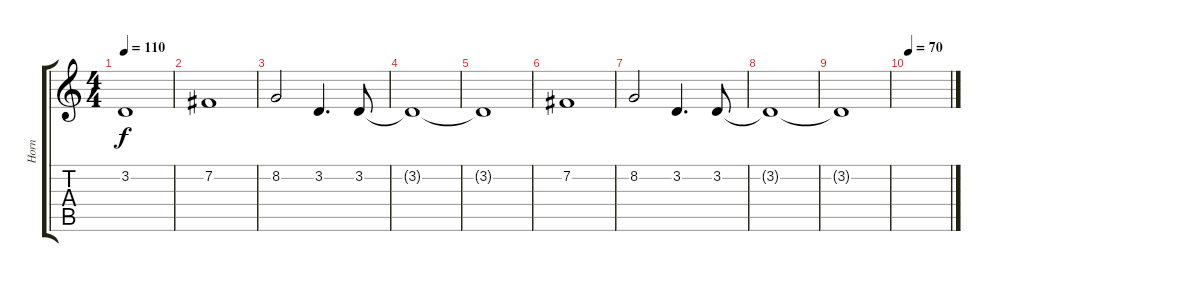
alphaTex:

\track ("Horn" "Horn") {instrument frenchhorn}
\staff {score tabs}
\tuning (E4 B3 G3 D3 A2 E2) {hide}
\ts (4 4)
\tempo 110
\clef g2
\ks c
3.2{t}.1{dy f} |
7.2.1 |
8.2.2 3.2.4{d} 3.2.8 |
3.2{t}.1 |
3.2{t}.1 |
7.2.1 |
8.2.2 3.2.4{d} 3.2.8 |
3.2{t}.1 |
3.2{t}.1 |
\tempo 70
